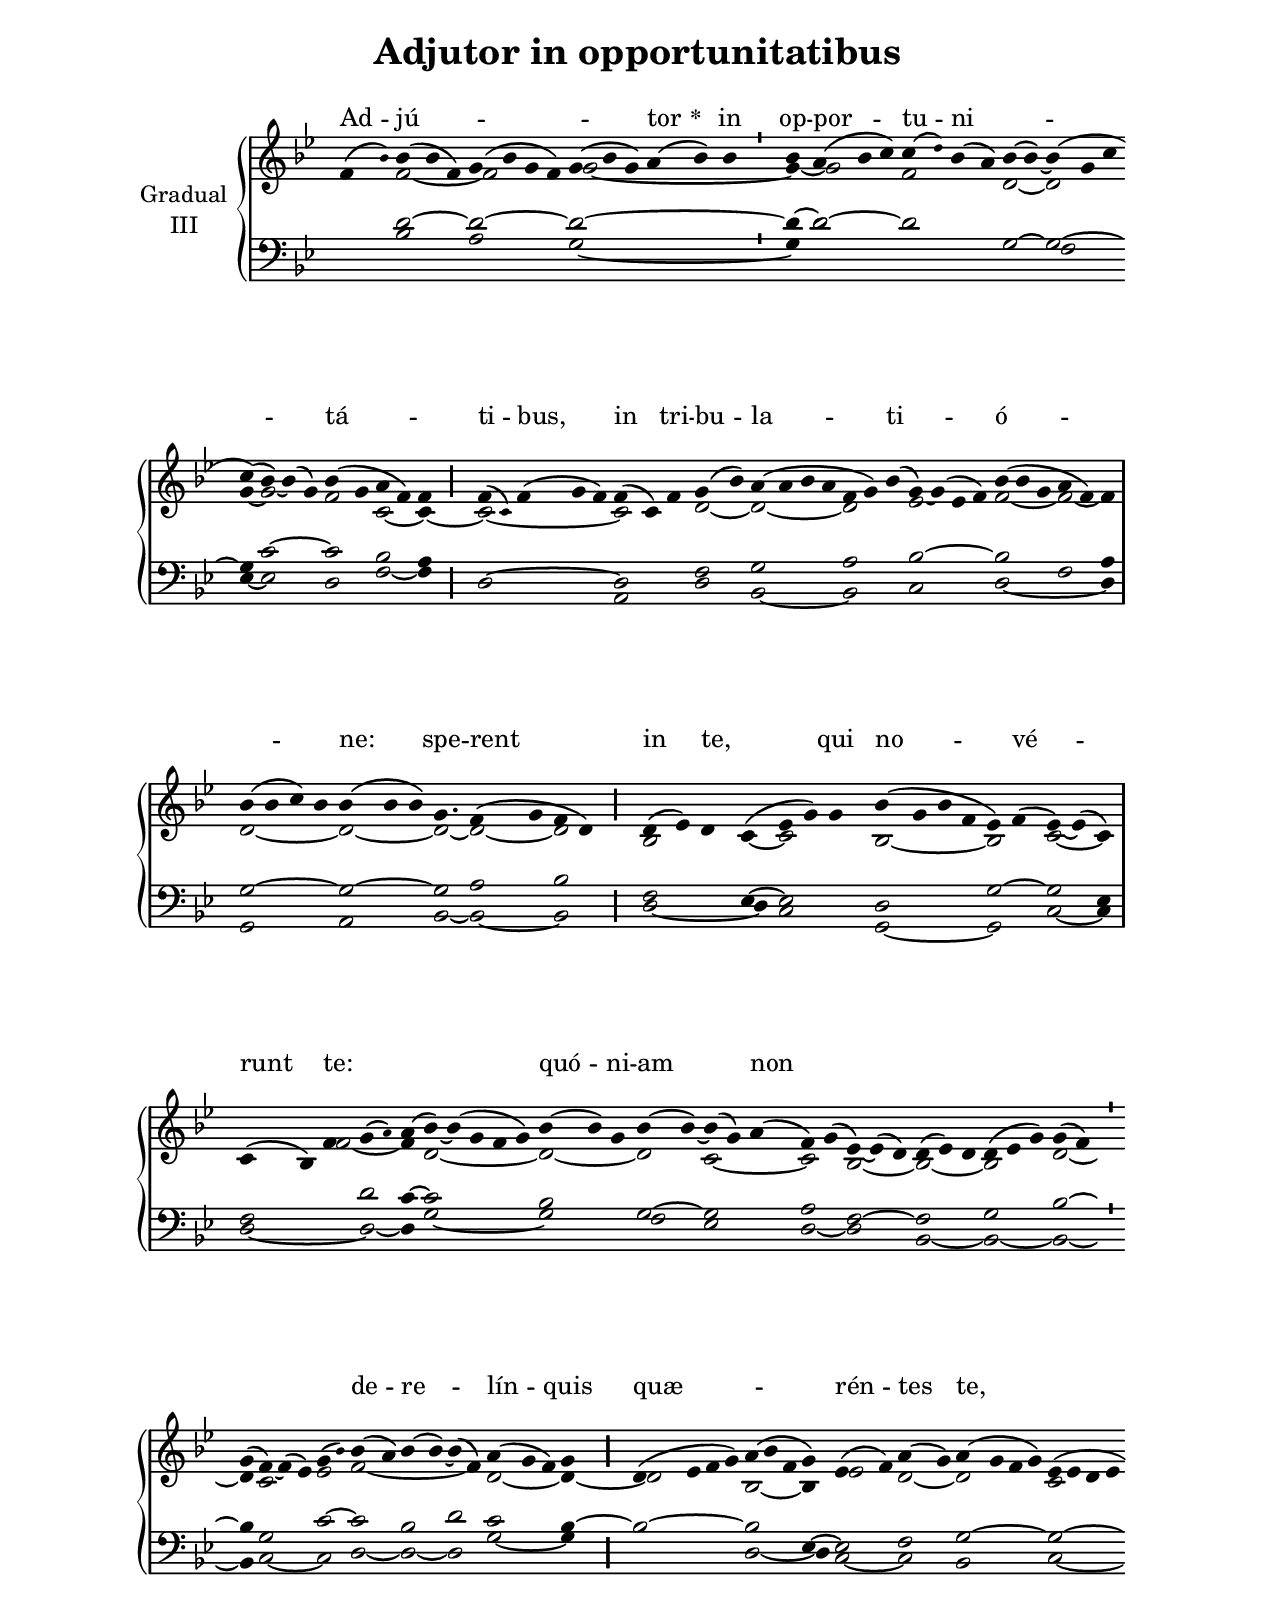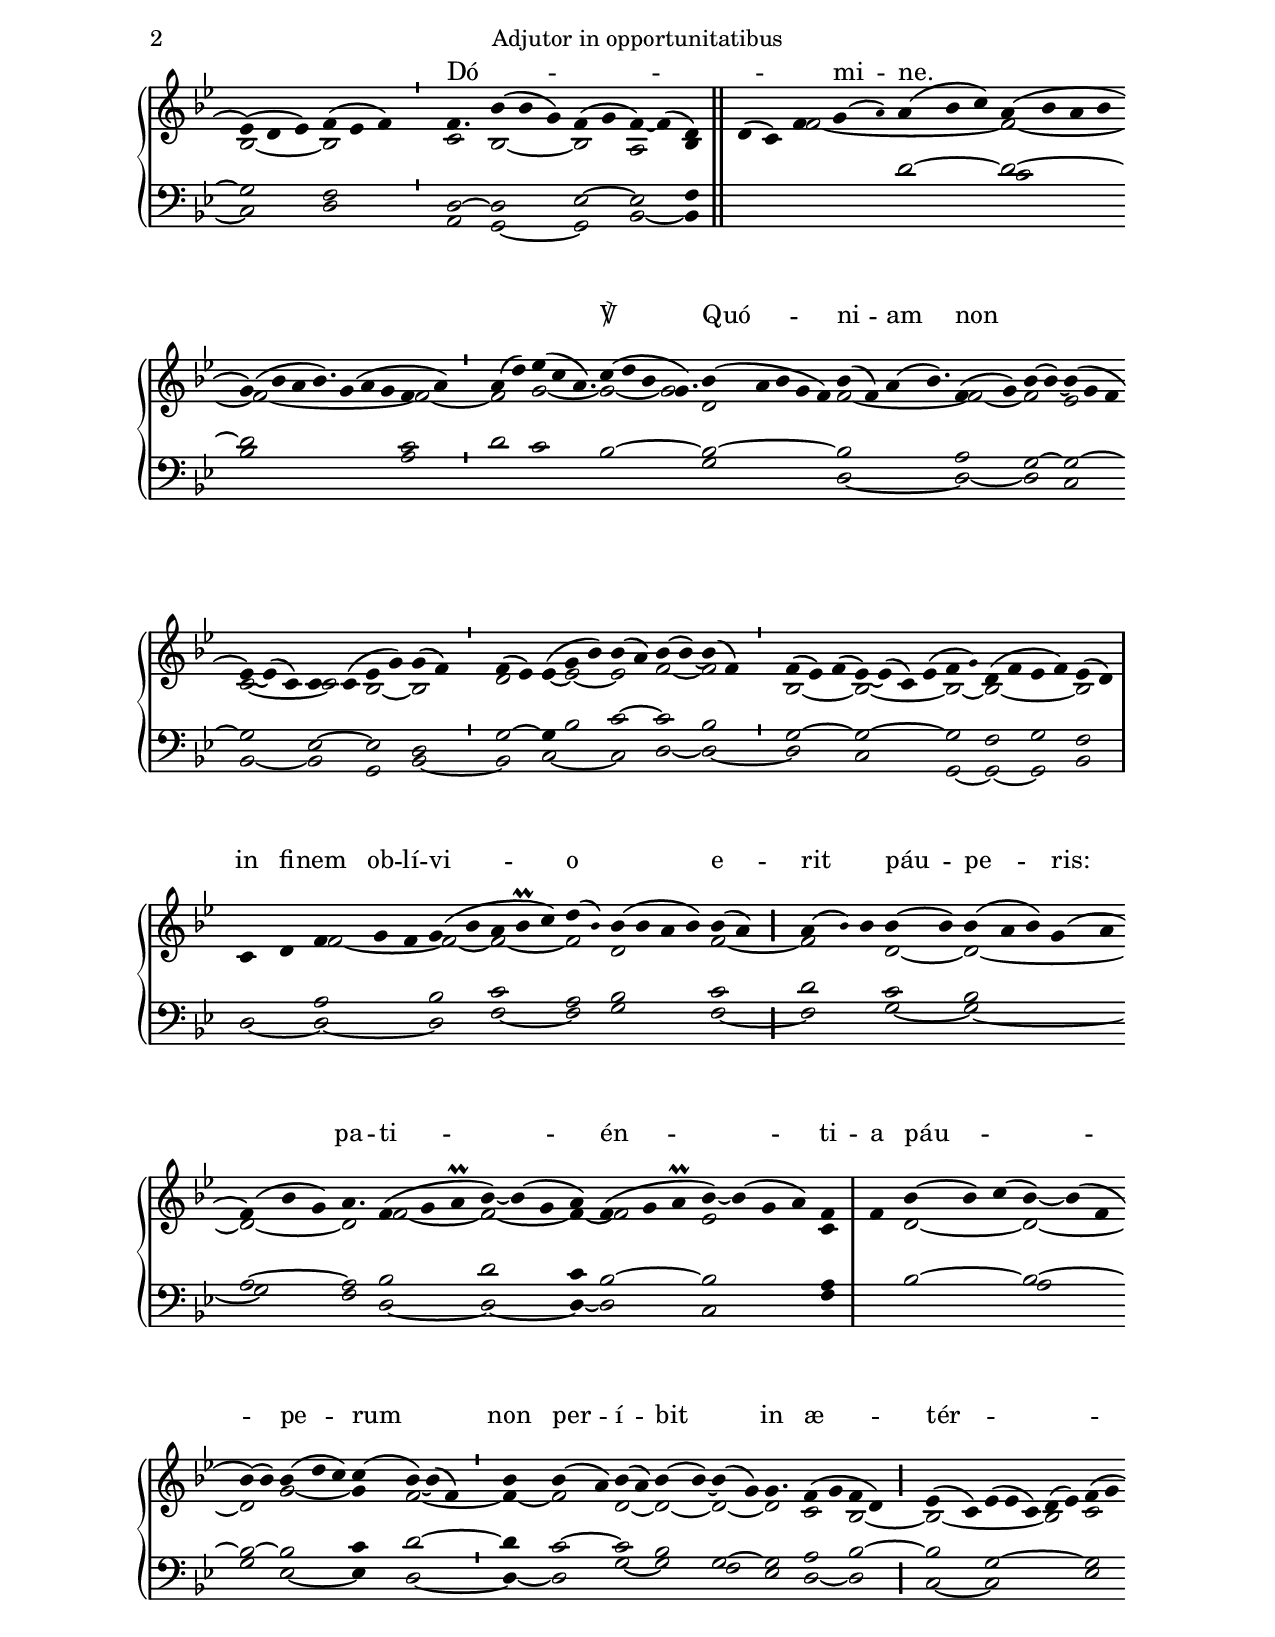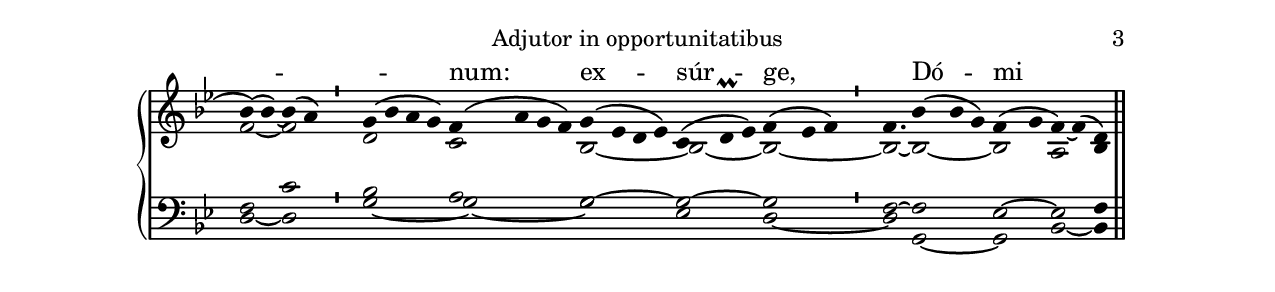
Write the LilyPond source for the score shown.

\version "2.18"
\include "gregorian.ly"
\include "noh2.ily"


%Page reference: page i.132
%(volume.page)

global = {
 \key d \phrygian
 \cadenzaOn 
}

\header {
  title = \markup \center-column {"Adjutor in opportunitatibus" \vspace #1 }
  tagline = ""
  composer = ""
}

\paper {
 #(include-special-characters)
  oddHeaderMarkup = \markup \fill-line {
    \line {}
    \center-column {
      \on-the-fly #first-page     " "
      \on-the-fly #not-first-page "Adjutor in opportunitatibus"
    }
    \line { \on-the-fly #print-page-number-check-first \fromproperty #'page:page-number-string }
  }
  evenHeaderMarkup = \markup \fill-line {
    \line { \on-the-fly #print-page-number-check-first \fromproperty #'page:page-number-string }
    \center-column { "Adjutor in opportunitatibus" }
    \line {}
  }
}

chantText = \lyricmode {
Ad -- jú -- _ _ tor 
\set stanza = " * " in op -- por -- tu -- ni -- _ tá -- _ ti -- bus, 
in tri -- bu -- la -- ti -- ó -- _ _ _ ne: 
spe -- rent in te, _ 
qui no -- vé -- runt te: _ _ 
quó -- ni -- am non _ _ _ _ _ _ _ de -- re -- lín -- quis quæ -- _ rén -- tes te, _ _ 
Dó -- _ _ _ _ mi -- ne. _ _ _ _ ℣ 
Quó -- ni -- am non _ _ _ _ _ _ _ _ _ _ _ _ _ in fi -- nem ob -- lí -- vi -- o _ e -- rit _ páu -- pe -- ris: 
pa -- ti -- én -- ti -- a páu -- _ pe -- rum 
non per -- í -- bit in æ -- tér -- _ _ _ _ num: 
ex -- súr -- ge, _ Dó -- mi -- ne, _ non præ -- vá -- le -- _ at _ 
\set stanza = " * " 
ho -- _ _ _ _ _ _ _ _ mo. _ _ _ _ }

chantMusic = {
\tieDown   f'4 ( \once \tweak #'font-size #-4 bes' ) bes'4 ( bes'4 f'4) g'4 ( bes'4 g'4 f'4) g'4 ( bes'4 g'4) a'4 ( bes'4) bes'4 \divisioMinima
 bes'4 a'4 ( bes'4 c''4) c''4 ( \once \tweak #'font-size #-4 d'' ) bes'4 ( a'4) bes'4 ( bes'4) ~ bes'4 ( g'4 c''4 \forceBreak
) c''4 ( bes'4) ~ bes'4 ( g'4) bes'4 ( g'4 a'4 f'4) f'4 \divisioMaior
 f'4 ( \once \tweak #'font-size #-4 c' ) f'4 ( g'4 f'4) f'4 ( c'4) f'4 g'4 ( bes'4) a'4 ( a'4 bes'4 a'4 f'4 g'4) bes'4 ( g'4) ~ g'4 ( ees'4 f'4) bes'4 ( bes'4 g'4 a'4 f'4) f'4 \divisioMaxima \forceBreak

 bes'4 ( bes'4 c''4) bes'4 bes'4 ( bes'4 bes'4) g'4. f'4 ( g'4 f'4 d'4) \divisioMaior
 d'4 ( ees'4) d'4 c'4 ( ees'4 g'4) g'4 bes'4 ( g'4 bes'4 f'4 ees'4) f'4 ( ees'4) ~ ees'4 ( c'4) \divisioMaxima \forceBreak

 c'4 ( bes4) f'4 g'4 ( \once \tweak #'font-size #-4 a' ) a'4 ( bes'4) ~ bes'4 ( g'4 f'4 g'4) bes'4 ( bes'4) g'4 bes'4 ( bes'4) ~ bes'4 ( g'4) a'4 ( f'4) g'4 ( ees'4) ~ ees'4 ( d'4) d'4 ( ees'4) d'4 d'4 ( ees'4 g'4) g'4 ( f'4) \divisioMinima \forceBreak

 g'4 ( f'4) ~ f'4 ( ees'4) g'4 ( \once \tweak #'font-size #-4 bes' ) bes'4 ( a'4) bes'4 ( bes'4) ~ bes'4 ( f'4) a'4 ( g'4 f'4) g'4 \divisioMaior
 d'4 ( ees'4 f'4 g'4) a'4 ( bes'4 f'4 g'4) ees'4 ( f'4) a'4 ( g'4) a'4 ( g'4 f'4 g'4) ees'4 ( ees'4 d'4 ees'4 \forceBreak
) ees'4 ( d'4 ees'4) f'4 ( ees'4 f'4) \divisioMinima
 f'4. bes'4 ( bes'4 g'4) f'4 ( g'4 f'4) ~ f'4 ( d'4) \finalis
 d'4 ( c'4) f'4 g'4 ( \once \tweak #'font-size #-4 a' ) a'4 ( bes'4 c''4) a'4 ( bes'4 a'4 bes'4 \forceBreak
) g'4 ( bes'4 a'4 bes'4.) g'4 ( a'4 g'4 f'4 a'4) \divisioMinima
 a'4 ( d''4) ees''4 ( c''4 a'4.) c''4 ( d''4 bes'4 g'4.) bes'4 ( a'4 bes'4 g'4 f'4) bes'4 ( f'4) a'4 ( bes'4.) f'4 ( g'4) bes'4 ( bes'4) ~ bes'4 ( g'4 f'4 \forceBreak
 ees'4) ~ ees'4 ( c'4) c'4 c'4 ( ees'4 g'4) g'4 ( f'4) \divisioMinima
 f'4 ( ees'4) ees'4 ( g'4 bes'4) bes'4 ( a'4) bes'4 ( bes'4) ~ bes'4 ( f'4) \divisioMinima
 f'4 ( ees'4) f'4 ( ees'4) ~ ees'4 ( c'4) ees'4 ( f'4 \once \tweak #'font-size #-4 g' ) d'4 ( f'4 ees'4 f'4) ees'4 ( d'4) \divisioMaxima \forceBreak

 c'4 d'4 f'4 g'4 f'4 g'4 ( bes'4 a'4 bes'\prall c''4) d''4 ( \once \tweak #'font-size #-4 bes' ) bes'4 ( bes'4 a'4 bes'4) bes'4 ( a'4) \divisioMaior
 a'4 ( \once \tweak #'font-size #-4 bes' ) bes'4 bes'4 ( bes'4) bes'4 ( a'4 bes'4) g'4 ( a'4 \forceBreak
) f'4 ( bes'4 g'4) a'4. f'4 ( g'4 a'\prall bes'4) ~ bes'4 ( g'4 a'4) f'4 ( g'4 a'\prall bes'4) ~ bes'4 ( g'4 a'4) f'4 \divisioMaxima
 f'4 bes'4 ( bes'4) c''4 ( bes'4) ~ bes'4 ( f'4 \forceBreak
) bes'4 ( bes'4) bes'4 ( d''4 c''4) c''4 ( bes'4) ~ bes'4 ( f'4) \divisioMinima
 bes'4 bes'4 ( a'4) bes'4 ( a'4) bes'4 ( bes'4) ~ bes'4 ( g'4) g'4. f'4 ( g'4 f'4 d'4) \divisioMaior
 ees'4 ( c'4) ees'4 ( ees'4 c'4) d'4 ( ees'4) f'4 ( g'4 \forceBreak
) bes'4 ( bes'4) ~ bes'4 ( a'4) \divisioMinima
 g'4 ( bes'4 a'4 g'4) f'4 ( a'4 g'4 f'4) g'4 ( ees'4 d'4 ees'4) c'4 ( d'\prall ees'4) f'4 ( ees'4 f'4) \divisioMinima
 f'4. bes'4 ( bes'4 g'4) f'4 ( g'4 f'4) ~ f'4 ( d'4) \finalis

}

altoMusic = {
r2 f'2*3/2 ~ f'2*4/2 g'2*6/2 ~ \divisioMinima
g'4 ~ g'2*3/2 f'2*4/2 d'2 ~ d'2*3/2 g'4 ~ g'2*3/2 f'2 c'2 ~ c'4 ~ \divisioMaior
c'2*5/2 ~ c'2*3/2 d'2 ~ d'2*4/2 ~ d'2*3/2 ees'2*4/2 f'2*3/2 ~ f'2 ~ f'4 \divisioMaxima
d'2*4/2 ~ d'2*3/2 ~ d'2*3/4 ~ d'2 ~ d'2 \divisioMaior
bes2*3/2 c'4 ~ c'2*3/2 bes2*4/2 ~ bes2 c'2 ~ c'4 \divisioMaxima
r2 f'2*3/2 ~ f'4 d'2*5/2 ~ d'2*3/2 ~ d'2 c'2*3/2 ~ c'2 bes2*3/2 ~ bes2*3/2 ~ bes2*3/2 d'2 ~ \divisioMinima
d'4 c'2*3/2 ees'2 f'2*5/2 ~ f'4 d'2*3/2 ~ d'4 ~ \divisioMaior
d'2*4/2 bes2*3/2 ~ bes4 ees'2 d'2 ~ d'2*4/2 c'2*4/2 bes2*3/2 ~ bes2*3/2 \divisioMinima
c'2*3/4 bes2*3/2 ~ bes2 a2 bes4 \finalis
r2 f'2*6/2 ~ f'2*4/2 ~ f'2*15/4 ~ f'2 ~ \divisioMinima
f'2 g'2*7/4 ~ g'2*3/2 ~ g'2*3/4 d'2*5/2 f'2*9/4 ~ f'2 ~ f'2 ees'2*3/2 c'2*3/2 ~ c'2 bes2 ~ bes2 \divisioMinima
d'2 ees'4 ~ ees'2 ~ ees'2 f'2 ~ f'2 \divisioMinima
bes2*3/2 ~ bes2*4/2 ~ bes2 ~ bes2*4/2 ~ bes2 \divisioMaxima
r2 f'2*3/2 ~ f'2 ~ f'2*3/2 ~ f'2 d'2*4/2 f'2 ~ \divisioMaior
f'2*3/2 d'2 ~ d'2*5/2 ~ d'2*3/2 ~ d'2*3/4 f'2*3/2 ~ f'2*3/2 ~ f'4 ~ f'2*3/2 ees'2*4/2 c'4 \divisioMaxima
r4 d'2*3/2 ~ d'2*3/2 ~ d'2 g'2*3/2 ~ g'4 f'2*3/2 ~ \divisioMinima
f'4 ~ f'2 d'2 ~ d'2 ~ d'2 ~ d'2*3/4 c'2 bes2 ~ \divisioMaior
bes2*5/2 ~ bes2 c'2 f'2 ~ f'2 \divisioMinima
d'2*4/2 c'2*4/2 bes2*4/2 ~ bes2*3/2 ~ bes2*3/2 ~ \divisioMinima
bes2*3/4 ~ bes2*3/2 ~ bes2 a2 bes4 \finalis
}

tenorMusic = {
r2 d'2*3/2 ~ d'2*4/2 ~ d'2*6/2 ~ \divisioMinima
d'4 ~ d'2*3/2 ~ d'2*4/2 g2 ~ g2*3/2 ~ g4 c'2*3/2 ~ c'2 bes2 a4 \divisioMaior
d2*5/2 ~ d2*3/2 f2 g2*4/2 a2*3/2 bes2*4/2 ~ bes2*3/2 f2 a4 \divisioMaxima
g2*4/2 ~ g2*3/2 ~ g2*3/4 a2 bes2 \divisioMaior
f2*3/2 ees4 ~ ees2*3/2 d2*4/2 g2 ~ g2 ees4 \divisioMaxima
f2*3/2 d'2 c'4 ~ c'2*5/2 bes2*3/2 g2 ~ g2*3/2 a2 f2*3/2 ~ f2*3/2 g2*3/2 bes2 ~ \divisioMinima
bes4 g2*3/2 c'2 ~ c'2 bes2 d'2 c'2*3/2 bes4 ~ \divisioMaior
bes2*4/2 ~ bes2*3/2 ees4 ~ ees2 f2 g2*4/2 ~ g2*4/2 ~ g2*3/2 f2*3/2 \divisioMinima
d2*3/4 ~ d2*3/2 ees2 ~ ees2 f4 \finalis
r2*5/2 d'2*3/2 ~ d'2*4/2 ~ d'2*15/4 c'2 \divisioMinima
d'2 c'2*7/4 bes2*9/4 ~ bes2*5/2 ~ bes2*9/4 a2 g2 ~ g2*3/2 ~ g2*3/2 ees2 ~ ees2 d2 \divisioMinima
g2 ~ g4 bes2 c'2 ~ c'2 bes2 \divisioMinima
g2*3/2 ~ g2*4/2 ~ g2 f2 g2 f2 \divisioMaxima
r2 a2*3/2 bes2 c'2*3/2 a2 bes2*4/2 c'2 \divisioMaior
d'2*3/2 c'2 bes2*5/2 a2*3/2 ~ a2*3/4 bes2*3/2 d'2*3/2 c'4 bes2*3/2 ~ bes2*4/2 a4 \divisioMaxima
r4 bes2*3/2 ~ bes2*3/2 ~ bes2 ~ bes2*3/2 c'4 d'2*3/2 ~ \divisioMinima
d'4 c'2 ~ c'2 bes2 g2 ~ g2*3/4 a2 bes2 ~ \divisioMaior
bes2 g2*5/2 ~ g2 f2 c'2 \divisioMinima
bes2*4/2 a2*4/2 g2*4/2 ~ g2*3/2 ~ g2*3/2 \divisioMinima
f2*3/4 ~ f2*3/2 ees2 ~ ees2 f4 \finalis
}

bassMusic = {
r2 bes2*3/2 a2*4/2 g2*6/2 ~ \divisioMinima
g4 d'2*3/2 r2*6/2 f2*3/2 ees4 ~ ees2*3/2 d2 f2 ~ f4 \divisioMaior
r2*5/2 a,2*3/2 d2 bes,2*4/2 ~ bes,2*3/2 c2*4/2 d2*5/2 ~ d4 \divisioMaxima
g,2*4/2 a,2*3/2 bes,2*3/4 ~ bes,2 ~ bes,2 \divisioMaior
d2*3/2 ~ d4 c2*3/2 g,2*4/2 ~ g,2 c2 ~ c4 \divisioMaxima
d2*3/2 ~ d2 ~ d4 g2*5/2 ~ g2*3/2 f2 ees2*3/2 d2 ~ d2*3/2 bes,2*3/2 ~ bes,2*3/2 ~ bes,2 ~ \divisioMinima
bes,4 c2*3/2 ~ c2 d2 ~ d2 ~ d2 g2*3/2 ~ g4 \divisioMaior
r2*4/2 d2*3/2 ~ d4 c2 ~ c2 bes,2*4/2 c2*4/2 ~ c2*3/2 d2*3/2 \divisioMinima
a,2*3/4 g,2*3/2 ~ g,2 bes,2 ~ bes,4 \finalis
r2*8/2 c'2*4/2 bes2*15/4 a2 \divisioMinima
r2*10/2 g2*5/2 d2*9/4 ~ d2 ~ d2 c2*3/2 bes,2*3/2 ~ bes,2 g,2 bes,2 ~ \divisioMinima
bes,2 c2*3/2 ~ c2 d2 ~ d2 ~ \divisioMinima
d2*3/2 c2*4/2 g,2 ~ g,2 ~ g,2 bes,2 \divisioMaxima
d2 ~ d2*3/2 ~ d2 f2*3/2 ~ f2 g2*4/2 f2 ~ \divisioMaior
f2*3/2 g2 ~ g2*5/2 ~ g2*3/2 f2*3/4 d2*3/2 ~ d2*3/2 ~ d4 ~ d2*3/2 c2*4/2 f4 \divisioMaxima
r2*4/2 a2*3/2 g2 ees2*3/2 ~ ees4 d2*3/2 ~ \divisioMinima
d4 ~ d2 g2 ~ g2 f2 ees2*3/4 d2 ~ d2 \divisioMaior
c2 ~ c2*5/2 ees2 d2 ~ d2 \divisioMinima
g2*4/2 ~ g2*4/2 ~ g2*4/2 ees2*3/2 d2*3/2 ~ \divisioMinima
d2*3/4 g,2*3/2 ~ g,2 bes,2 ~ bes,4 \finalis
}

voiceLines = {
\voiceLineStyle


}

\score{
  <<
    \new GrandStaff <<
      \set GrandStaff.autoBeaming = ##f
      \set GrandStaff.instrumentName = \markup \center-column {
        "Gradual"
        "III"
      }
      \new Staff = up <<
        \new Voice = "chant" {
          \voiceOne \global \chantMusic
        }
        \new Voice {
          \voiceTwo \global \altoMusic
        }
      >>

      \new Staff = down <<
        \clef bass
        \new Voice {
          \voiceOne \global \tenorMusic
        }
        \new Voice {
          \voiceTwo \global \bassMusic
        }
	\new Voice {
        \voiceThree \global \voiceLines
        }
      >>
    >>
    \new Lyrics \lyricsto chant {
      \chantText
    }
  >>
  \layout{
  }
  \midi{
    \tempo 4 = 125
  }
}
